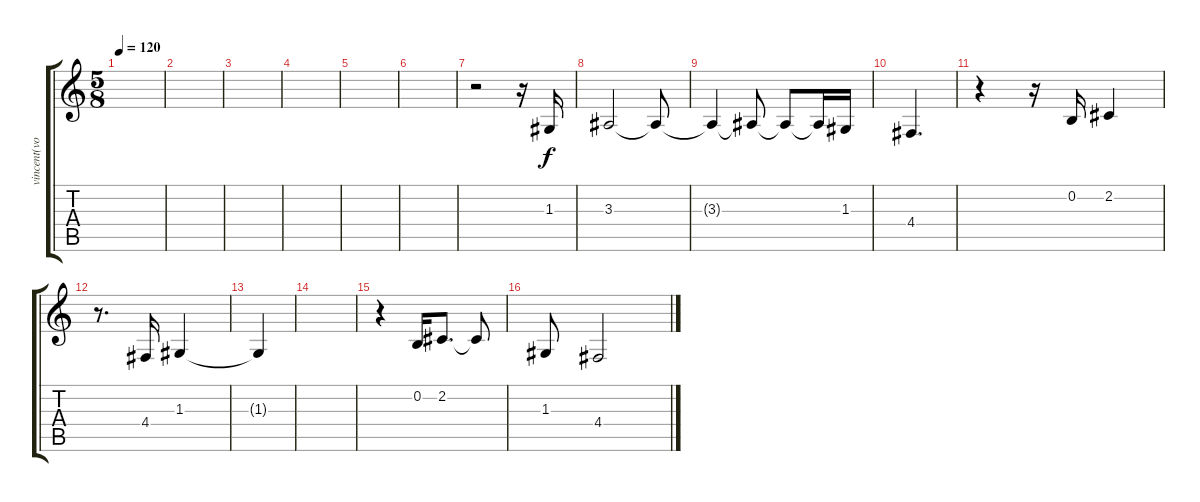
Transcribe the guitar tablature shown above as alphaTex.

\track ("vincent(vocal)" "vincent(vo") {instrument tenorsax}
\staff {score tabs}
\tuning (E4 B3 G3 D3 A2 E2) {hide}
\ts (5 8)
\tempo 120
\clef g2
\ks c
|
|
|
|
|
|
r.2 r.16 1.3.16 |
3.3.2 3.3{t}.8 |
3.3{t}.4 3.3{t}.8 3.3{t}.8 3.3{t}.16 1.3.16 |
4.4.4{d} |
r.4 r.16 0.2.16 2.2.4 |
r.8{d} 4.4.16 1.3.4 |
1.3{t}.4 |
|
r.4 0.2.16 2.2.8{d} 2.2{t}.8 |
1.3.8 4.4.2
